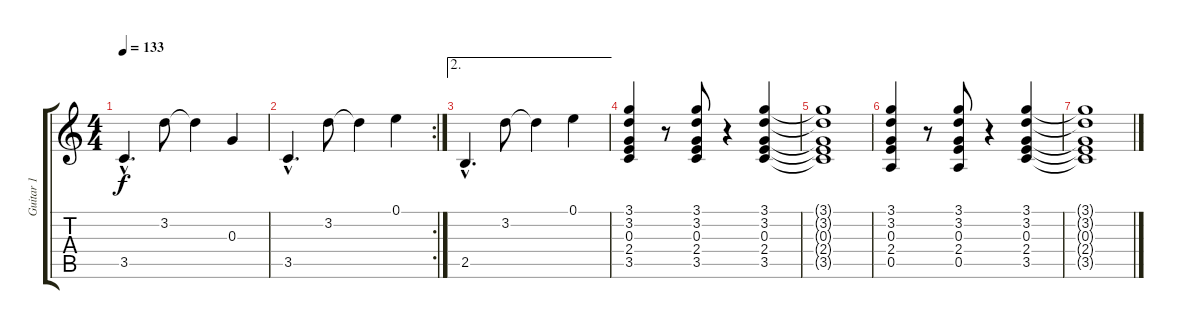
\track ("Guitar 1" "Guitar 1") {instrument electricguitarclean}
\staff {score tabs}
\tuning (E4 B3 G3 D3 A2 E2) {hide}
\ts (4 4)
\tempo 133
\clef g2
\ks c
3.5{hac}.4{d dy f} 3.2.8 3.2{t}.4 0.3.4 |
\rc 2
3.5{hac}.4{d} 3.2.8 3.2{t}.4 0.1.4 |
\ae 2
2.5{hac}.4{d} 3.2.8 3.2{t}.4 0.1.4 |
(3.1 3.2 0.3 2.4 3.5).4 r.8 (3.1 3.2 0.3 2.4 3.5).8 r.4 (3.1 3.2 0.3 2.4 3.5).4 |
(3.1{t} 3.2{t} 0.3{t} 2.4{t} 3.5{t}).1 |
(3.1 3.2 0.3 2.4 0.5).4 r.8 (3.1 3.2 0.3 2.4 0.5).8 r.4 (3.1 3.2 0.3 2.4 3.5).4 |
(3.1{t} 3.2{t} 0.3{t} 2.4{t} 3.5{t}).1
